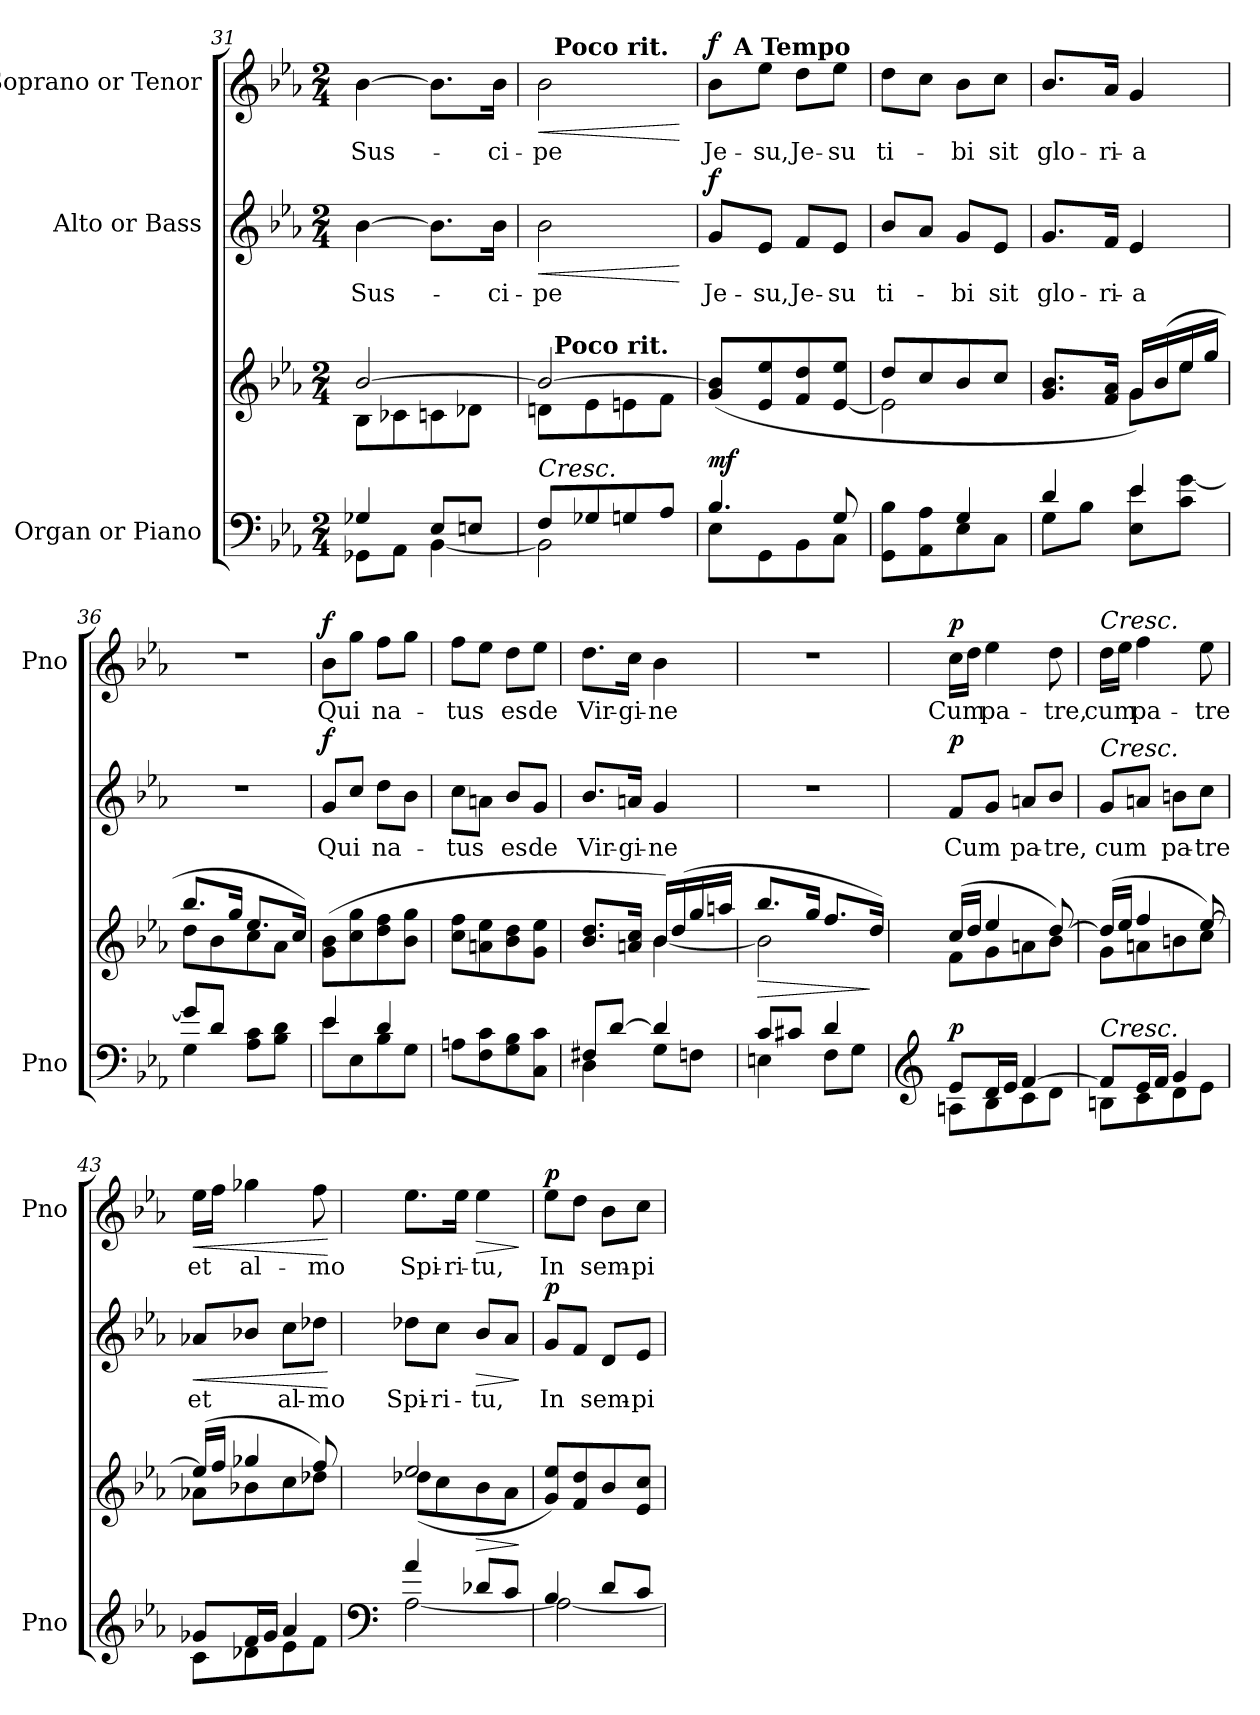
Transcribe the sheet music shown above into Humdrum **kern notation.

**kern	**kern	**dynam	**kern	**text	**dynam	**kern	**text	**dynam
*part3	*part3	*part3	*part2	*part2	*part2	*part1	*part1	*part1
*staff4	*staff3	*staff3/4	*staff2	*staff2	*staff2	*staff1	*staff1	*staff1
*I"Organ or Piano	*	*	*I"Alto  or Bass	*	*	*I"Soprano or Tenor	*	*
*I'Pno	*	*	*	*	*	*I'Pno	*	*
*clefF4	*clefG2	*	*clefG2	*	*	*clefG2	*	*
*k[b-e-a-]	*k[b-e-a-]	*	*k[b-e-a-]	*	*	*k[b-e-a-]	*	*
*E-:	*E-:	*	*E-:	*	*	*E-:	*	*
*M2/4	*M2/4	*	*M2/4	*	*	*M2/4	*	*
=31	=31	=31	=31	=31	=31	=31	=31	=31
*^	*^	*	*	*	*	*	*	*
4G-X/	8GG-X\L	[>2b-/	8B-\L	.	[4b-\	Sus-	.	[4b-\	Sus-	.
.	8AA-\J	.	8c-X\	.	.	.	.	.	.	.
8E-/L	[<4BB-\	.	8cn\	.	8.b-\L]	.	.	8.b-\L]	.	.
8En/J	.	.	8d-X\J	.	.	.	.	.	.	.
.	.	.	.	.	16b-\Jk	-ci-	.	16b-\Jk	-ci-	.
=32	=32	=32	=32	=32	=32	=32	=32	=32	=32	=32
!LO:TX:a:i:t=Cresc.	!	!	!	!	!	!	!	!	!	!
!	!	!	!	!	!	!	!LO:HP:b	!	!	!LO:HP:b
*	*	*	*^	*	*	*	*	*^	*	*
8F/L	2BB-\]	2b-/_	8dn\L	32ryy	.	2b-\	-pe	<	2b-\	32ryy	-pe	<
!	!	!	!	!	!	!	!	!	!	!LO:TX:a:B:t=Poco rit.	!	!
!	!	!	!	!LO:TX:a:B:t=Poco rit.	!	!	!	!	!	!	!	!
.	.	.	.	4...ryy	.	.	.	.	.	4...ryy	.	.
8G-X/	.	.	8e-\	.	.	.	.	.	.	.	.	.
8Gn/	.	.	8en\	.	.	.	.	.	.	.	.	.
8A-/J	.	.	8f\J	.	.	.	.	.	.	.	.	.
*v	*v	*	*	*	*	*	*	*	*	*	*	*
.	.	.	.	.	.	.	[	.	.	.	[
=33	=33	=33	=33	=33	=33	=33	=33	=33	=33	=33	=33
*^	*	*	*	*	*	*	*	*	*	*	*
!	!	!LO:TX:a:B:t=A Tempo	!	!	!	!	!	!	!	!	!	!
!	!	!	!	!	!LO:DY:a=2	!	!	!LO:DY:a	!	!	!	!LO:DY:a
*	*	*v	*v	*v	*	*	*	*	*	*	*	*
4.B-/	8E-\L	(8g/ 8b-/]L	mf	8g/L	Je-	f	8b-\L	16ryy	Je-	f
!	!	!	!	!	!	!	!	!LO:TX:a:B:t=A Tempo	!	!
.	.	.	.	.	.	.	.	4..ryy	.	.
.	8GG\	8e-/ 8ee-/	.	8e-/J	-su,	.	8ee-\J	.	-su,	.
.	8BB-\	8f/ 8dd/	.	8f/L	Je-	.	8dd\L	.	Je-	.
8G/	8C\J	[8e-/ 8ee-/J	.	8e-/J	-su	.	8ee-\J	.	-su	.
*	*	*	*	*	*	*	*v	*v	*	*
=34	=34	=34	=34	=34	=34	=34	=34	=34	=34
*	*	*^	*	*	*	*	*	*	*
4ryy	8GG\ 8B-\L	8dd/L	2e-\]	.	8b-/L	ti-	.	8dd\L	ti-	.
.	8AA-\ 8A-\	8cc/	.	.	8a-/J	.	.	8cc\J	.	.
4G/	8E-\	8b-/	.	.	8g/L	-bi	.	8b-\L	-bi	.
.	8C\J	8cc/J	.	.	8e-/J	sit	.	8cc\J	sit	.
!!LO:LB:g=z
=35	=35	=35	=35	=35	=35	=35	=35	=35	=35	=35
4d/	8G\L	8.g/ 8.b-/L	4ryy	.	8.g/L	glo-	.	8.b-/L	glo-	.
.	8B-\J	.	.	.	.	.	.	.	.	.
.	.	16f/ 16a-/Jk	.	.	16f/Jk	-ri-	.	16a-/Jk	-ri-	.
4e-/	8E-\ 8e-\L	16g/LL)	8g\L	.	4e-/	-a	.	4g/	-a	.
.	.	(16b-/	.	.	.	.	.	.	.	.
.	8c\ [>8g\J	16ee-/	8ee-\J	.	.	.	.	.	.	.
.	.	16gg/JJ	.	.	.	.	.	.	.	.
=36	=36	=36	=36	=36	=36	=36	=36	=36	=36	=36
4G\	8g/L]	8.bb-/L	8dd\L	.	2r	.	.	2r	.	.
.	8d/J	.	8b-\	.	.	.	.	.	.	.
.	.	16gg/Jk	.	.	.	.	.	.	.	.
8A-\ 8c\L	4ryy	8.ee-/L	8cc\	.	.	.	.	.	.	.
8B-\ 8d\J	.	.	8a-\J	.	.	.	.	.	.	.
.	.	16cc/Jk)	.	.	.	.	.	.	.	.
*	*	*v	*v	*	*	*	*	*	*	*
=37	=37	=37	=37	=37	=37	=37	=37	=37	=37
!	!	!	!	!	!	!LO:DY:a	!	!	!LO:DY:a
4e-/	8e-\L	(8g\ 8b-\L	.	8g/L	Qui	f	8b-\L	Qui	f
.	8E-\	8cc\ 8gg\	.	8cc/J	.	.	8gg\J	.	.
4d/	8B-\	8dd\ 8ff\	.	8dd\L	na-	.	8ff\L	na-	.
.	8G\J	8b-\ 8gg\J	.	8b-\J	.	.	8gg\J	.	.
*v	*v	*	*	*	*	*	*	*	*
=38	=38	=38	=38	=38	=38	=38	=38	=38
8An\L	8cc\ 8ff\L	.	8cc\L	-tus	.	8ff\L	-tus	.
8F\ 8c\	8an\ 8ee-\	.	8an\J	.	.	8ee-\J	.	.
8G\ 8B-\	8b-\ 8dd\	.	8b-/L	es	.	8dd\L	es	.
8C\ 8c\J	8g\ 8ee-\J	.	8g/J	de	.	8ee-\J	de	.
=39	=39	=39	=39	=39	=39	=39	=39	=39
*^	*^	*	*	*	*	*	*	*
8F#X/L	4D\	8.b-/ 8.dd/L	4ryy	.	8.b-/L	Vir-	.	8.dd\L	Vir-	.
[>8d/J	.	.	.	.	.	.	.	.	.	.
.	.	16an/ 16cc/Jk	.	.	16an/Jk	-gi-	.	16cc\Jk	-gi-	.
4d/]	8G\L	16b-/LL)	[<4b-\	.	4g/	-ne	.	4b-\	-ne	.
.	.	(16dd/	.	.	.	.	.	.	.	.
.	8Fn\J	16gg/	.	.	.	.	.	.	.	.
.	.	16aan/JJ	.	.	.	.	.	.	.	.
!!LO:LB:g=z
=40	=40	=40	=40	=40	=40	=40	=40	=40	=40	=40
!	!	!	!	!LO:HP:b	!	!	!	!	!	!
8c/L	4En\	8.bb-/L	2b-\]	>	2r	.	.	2r	.	.
8c#X/J	.	.	.	.	.	.	.	.	.	.
.	.	16gg/Jk	.	.	.	.	.	.	.	.
4d/	8F\L	8.ff/L	.	.	.	.	.	.	.	.
.	8G\J	.	.	.	.	.	.	.	.	.
.	.	16dd/Jk)	.	]	.	.	.	.	.	.
=41	=41	=41	=41	=41	=41	=41	=41	=41	=41	=41
*clefG2	*	*	*	*	*	*	*	*	*	*
!	!	!	!	!LO:DY:a=2	!	!	!LO:DY:a	!	!	!LO:DY:a
8e-/L	8An\L	(16cc/LL	8f\L	p	8f/L	Cum	p	16cc\LL	Cum	p
.	.	16dd/JJ	.	.	.	.	.	16dd\JJ	.	.
16d/L	8B-\	4ee-/	8g\	.	8g/J	.	.	4ee-\	pa-	.
16e-/JJ	.	.	.	.	.	.	.	.	.	.
[>4f/	8c\	.	8an\	.	8an/L	pa-	.	.	.	.
.	8d\J	[>8dd/)	8b-\J	.	8b-/J	-tre,	.	8dd\	-tre,	.
=42	=42	=42	=42	=42	=42	=42	=42	=42	=42	=42
!	!	!	!	!	!	!	!	!LO:TX:a:i:t=Cresc.	!	!
!	!	!	!	!	!LO:TX:a:i:t=Cresc.	!	!	!	!	!
!LO:TX:a:i:t=Cresc.	!	!	!	!	!	!	!	!	!	!
8f/L]	8Bn\L	(16dd/LL]	8g\L	.	8g/L	cum	.	16dd\LL	cum	.
.	.	16ee-/JJ	.	.	.	.	.	16ee-\JJ	.	.
16e-/L	8c\	4ff/	8an\	.	8an/J	.	.	4ff\	pa-	.
16f/JJ	.	.	.	.	.	.	.	.	.	.
4g/	8d\	.	8bn\	.	8bn\L	pa-	.	.	.	.
.	8e-\J	[>8ee-/)	8cc\J	.	8cc\J	-tre	.	8ee-\	-tre	.
=43	=43	=43	=43	=43	=43	=43	=43	=43	=43	=43
!	!	!	!	!	!	!	!LO:HP:b	!	!	!LO:HP:b
8g-X/L	8c\L	(16ee-/LL]	8a-X\L	.	8a-X/L	et	<	16ee-\LL	et	<
.	.	16ff/JJ	.	.	.	.	.	16ff\JJ	.	.
16f/L	8d-X\	4gg-X/	8b-X\	.	8b-X/J	.	.	4gg-X\	al-	.
16g-/JJ	.	.	.	.	.	.	.	.	.	.
4a-/	8e-\	.	8cc\	.	8cc\L	al-	.	.	.	.
.	8f\J	8ff/)	8dd-X\J	.	8dd-X\J	-mo	.	8ff\	-mo	.
*v	*v	*	*	*	*	*	*	*	*	*
*	*v	*v	*	*	*	*	*	*	*
.	.	.	.	.	[	.	.	[
=44	=44	=44	=44	=44	=44	=44	=44	=44
*clefF4	*	*	*	*	*	*	*	*
*^	*^	*	*	*	*	*	*	*
4a-/	[<2A-\	2ee-/	(8dd-X\L	.	8dd-X\L	Spi-	.	8.ee-\L	Spi-	.
.	.	.	8cc\	.	8cc\J	-ri-	.	.	.	.
.	.	.	.	.	.	.	.	16ee-\Jk	-ri-	.
!	!	!	!	!LO:HP:b	!	!	!LO:HP:b	!	!	!LO:HP:b
8d-X/L	.	.	8b-\	>	8b-/L	-tu,	>	4ee-\	-tu,	>
8c/J	.	.	8a-\J	.	8a-/J	.	.	.	.	.
*v	*v	*	*	*	*	*	*	*	*	*
*	*v	*v	*	*	*	*	*	*	*
.	.	]	.	.	]	.	.	]
!!LO:PB:g=z
=45	=45	=45	=45	=45	=45	=45	=45	=45
*^	*	*	*	*	*	*	*	*
!	!	!	!	!	!	!LO:DY:a	!	!	!LO:DY:a
4B-/	2A-\_	8g/ 8ee-/L)	.	8g/L	In	p	8ee-\L	In	p
.	.	8f/ 8dd/	.	8f/J	.	.	8dd\J	.	.
8d/L	.	8b-/	.	8d/L	sem-	.	8b-\L	sem-	.
8c/J	.	8e-/ 8cc/J	.	8e-/J	-pi-	.	8cc\J	-pi-	.
*v	*v	*	*	*	*	*	*	*	*
=	=	=	=	=	=	=	=	=
*-	*-	*-	*-	*-	*-	*-	*-	*-
